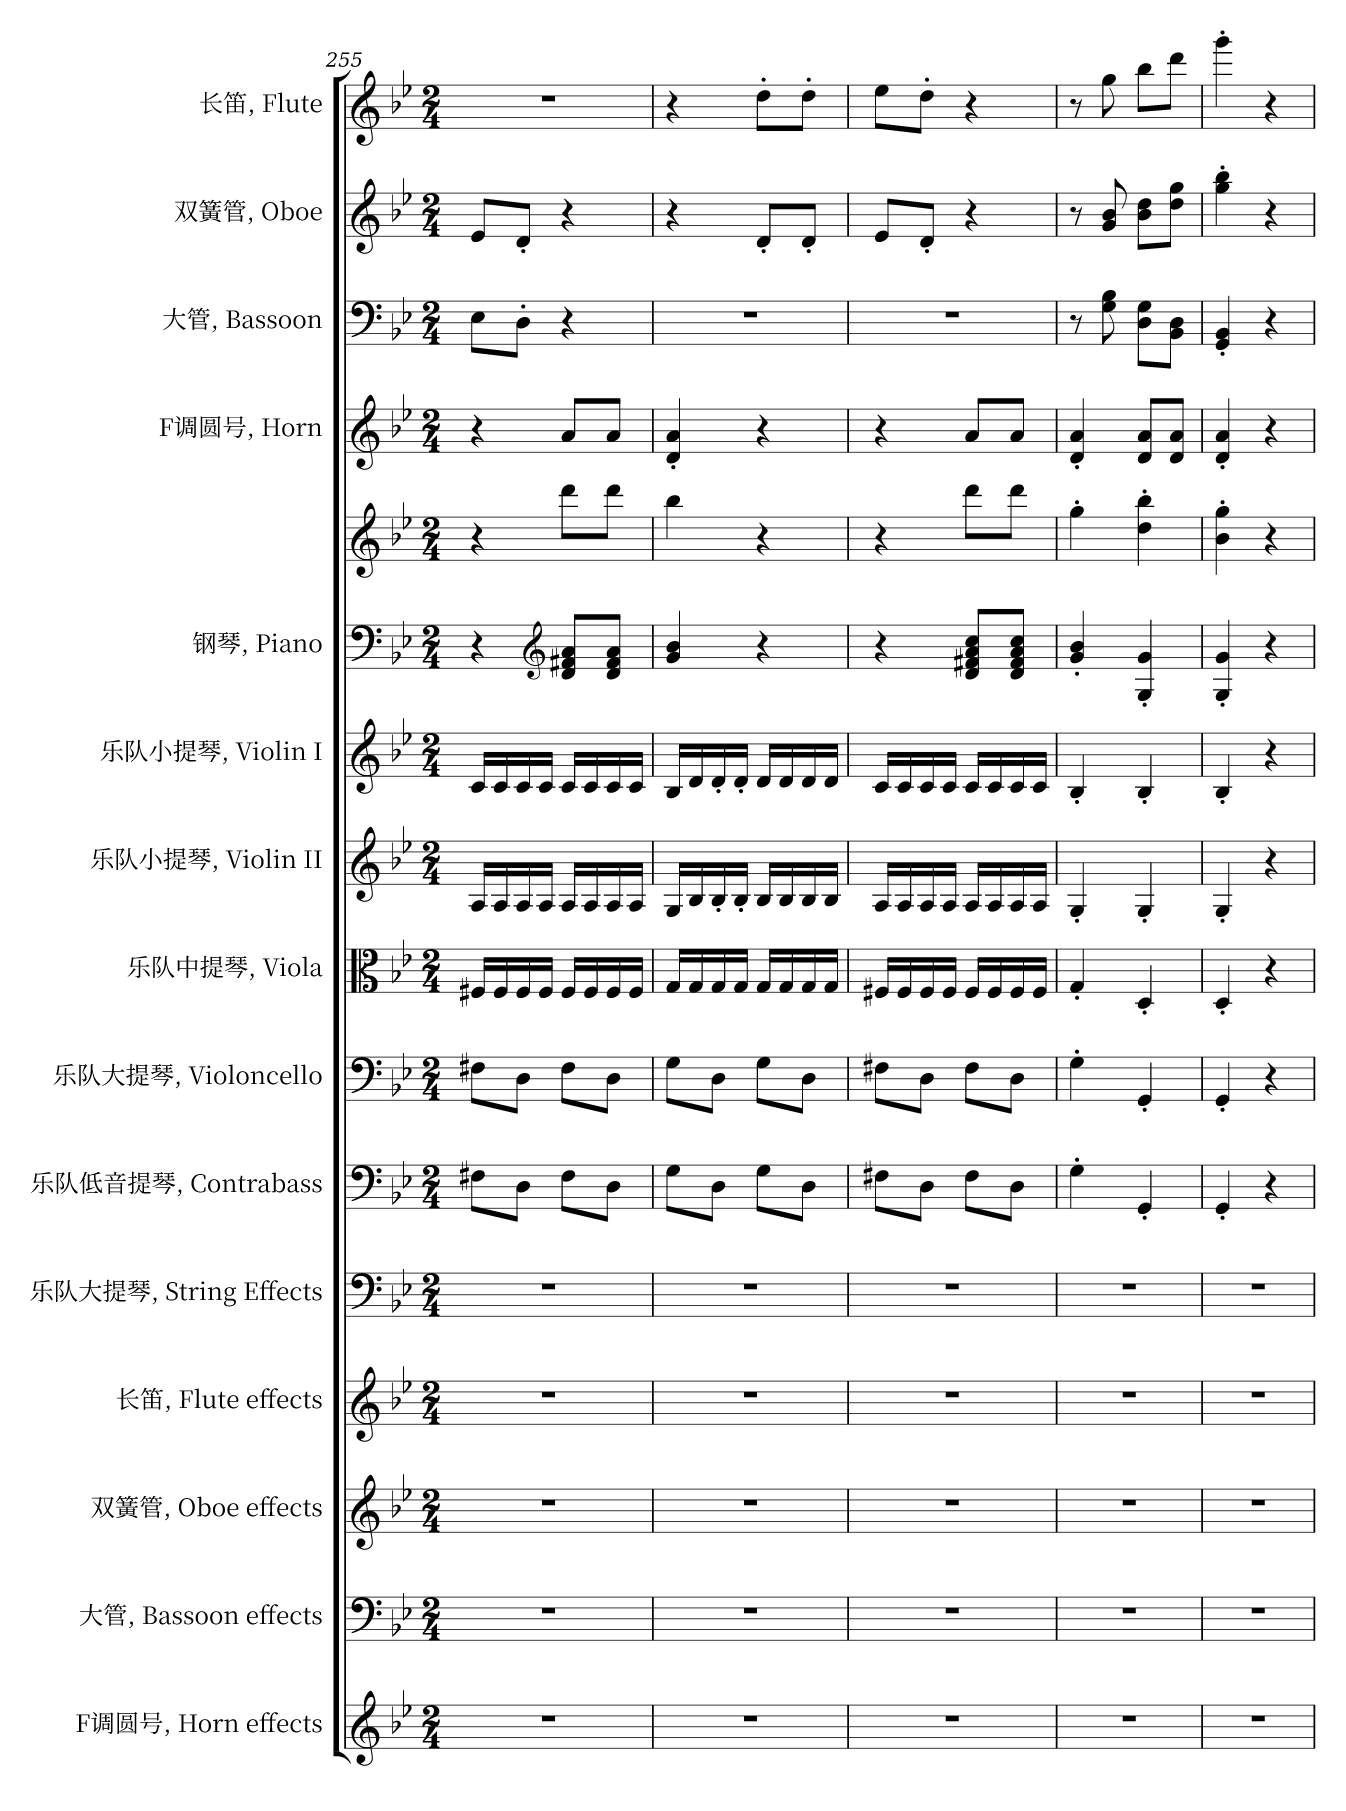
**kern	**kern	**kern	**kern	**kern	**kern	**kern	**kern	**kern	**kern	**kern	**kern	**kern	**kern	**kern	**kern
*part15	*part14	*part13	*part12	*part11	*part10	*part9	*part8	*part7	*part6	*part5	*part5	*part4	*part3	*part2	*part1
*staff16	*staff15	*staff14	*staff13	*staff12	*staff11	*staff10	*staff9	*staff8	*staff7	*staff6	*staff5	*staff4	*staff3	*staff2	*staff1
*I"F调圆号, Horn effects	*I"大管, Bassoon effects	*I"双簧管, Oboe effects	*I"长笛, Flute effects	*I"乐队大提琴, String Effects	*I"乐队低音提琴, Contrabass	*I"乐队大提琴, Violoncello	*I"乐队中提琴, Viola	*I"乐队小提琴, Violin II	*I"乐队小提琴, Violin I	*I"钢琴, Piano	*	*I"F调圆号, Horn	*I"大管, Bassoon	*I"双簧管, Oboe	*I"长笛, Flute
*I'F Hn.	*I'Bsn.	*I'Ob.	*I'Fl.	*	*I'Cbs.	*	*	*	*	*I'Pno.	*	*I'F Hn.	*I'Bsn.	*I'Ob.	*I'Fl.
!!LO:PB:g=z
*clefG2	*clefF4	*clefG2	*clefG2	*clefF4	*clefF4	*clefF4	*clefC3	*clefG2	*clefG2	*clefF4	*clefG2	*clefG2	*clefF4	*clefG2	*clefG2
*ITrd4c7	*	*	*	*	*ITrd7c12	*	*	*	*	*	*	*ITrd4c7	*	*	*
*k[b-e-a-]	*k[b-e-]	*k[b-e-]	*k[b-e-]	*k[b-e-]	*k[b-e-]	*k[b-e-]	*k[b-e-]	*k[b-e-]	*k[b-e-]	*k[b-e-]	*k[b-e-]	*k[b-e-a-]	*k[b-e-]	*k[b-e-]	*k[b-e-]
*M2/4	*M2/4	*M2/4	*M2/4	*M2/4	*M2/4	*M2/4	*M2/4	*M2/4	*M2/4	*M2/4	*M2/4	*M2/4	*M2/4	*M2/4	*M2/4
=255	=255	=255	=255	=255	=255	=255	=255	=255	=255	=255	=255	=255	=255	=255	=255
2r	2r	2r	2r	2r	8FF#X\L	8F#X\L	16F#X/LL	16A/LL	16c/LL	4r	4r	4r	8E-\L	8e-/L	2r
.	.	.	.	.	.	.	16F#/	16A/	16c/	.	.	.	.	.	.
.	.	.	.	.	8DD\J	8D\J	16F#/	16A/	16c/	.	.	.	8D'\J	8d'/J	.
.	.	.	.	.	.	.	16F#/JJ	16A/JJ	16c/JJ	.	.	.	.	.	.
*	*	*	*	*	*	*	*	*	*	*clefG2	*	*	*	*	*
.	.	.	.	.	8FF#\L	8F#\L	16F#/LL	16A/LL	16c/LL	8d/ 8f#X/ 8a/L	8ddd\L	8d/L	4r	4r	.
.	.	.	.	.	.	.	16F#/	16A/	16c/	.	.	.	.	.	.
.	.	.	.	.	8DD\J	8D\J	16F#/	16A/	16c/	8d/ 8f#/ 8a/J	8ddd\J	8d/J	.	.	.
.	.	.	.	.	.	.	16F#/JJ	16A/JJ	16c/JJ	.	.	.	.	.	.
=256	=256	=256	=256	=256	=256	=256	=256	=256	=256	=256	=256	=256	=256	=256	=256
2r	2r	2r	2r	2r	8GG\L	8G\L	16G/LL	16G/LL	16B-/LL	4g/ 4b-/	4bb-\	4G/' 4d/'	2r	4r	4r
.	.	.	.	.	.	.	16G/	16B-/	16d/	.	.	.	.	.	.
.	.	.	.	.	8DD\J	8D\J	16G/	16B-'/	16d'/	.	.	.	.	.	.
.	.	.	.	.	.	.	16G/JJ	16B-'/JJ	16d'/JJ	.	.	.	.	.	.
.	.	.	.	.	8GG\L	8G\L	16G/LL	16B-/LL	16d/LL	4r	4r	4r	.	8d'/L	8dd'\L
.	.	.	.	.	.	.	16G/	16B-/	16d/	.	.	.	.	.	.
.	.	.	.	.	8DD\J	8D\J	16G/	16B-/	16d/	.	.	.	.	8d'/J	8dd'\J
.	.	.	.	.	.	.	16G/JJ	16B-/JJ	16d/JJ	.	.	.	.	.	.
=257	=257	=257	=257	=257	=257	=257	=257	=257	=257	=257	=257	=257	=257	=257	=257
2r	2r	2r	2r	2r	8FF#X\L	8F#X\L	16F#X/LL	16A/LL	16c/LL	4r	4r	4r	2r	8e-/L	8ee-\L
.	.	.	.	.	.	.	16F#/	16A/	16c/	.	.	.	.	.	.
.	.	.	.	.	8DD\J	8D\J	16F#/	16A/	16c/	.	.	.	.	8d'/J	8dd'\J
.	.	.	.	.	.	.	16F#/JJ	16A/JJ	16c/JJ	.	.	.	.	.	.
.	.	.	.	.	8FF#\L	8F#\L	16F#/LL	16A/LL	16c/LL	8d/ 8f#X/ 8a/ 8cc/L	8ddd\L	8d/L	.	4r	4r
.	.	.	.	.	.	.	16F#/	16A/	16c/	.	.	.	.	.	.
.	.	.	.	.	8DD\J	8D\J	16F#/	16A/	16c/	8d/ 8f#/ 8a/ 8cc/J	8ddd\J	8d/J	.	.	.
.	.	.	.	.	.	.	16F#/JJ	16A/JJ	16c/JJ	.	.	.	.	.	.
=258	=258	=258	=258	=258	=258	=258	=258	=258	=258	=258	=258	=258	=258	=258	=258
*	*	*	*	*	*	*	*	*	*	*	*	*	*	*	*MM45
2r	2r	2r	2r	2r	4GG'\	4G'\	4G'/	4G'/	4B-'/	4g/' 4b-/'	4gg'\	4G/' 4d/'	8r	8r	8r
.	.	.	.	.	.	.	.	.	.	.	.	.	8G\ 8B-\	8g/ 8b-/	8gg\
.	.	.	.	.	4GGG'/	4GG'/	4D'/	4G'/	4B-'/	4G/' 4g/'	4dd\' 4bb-\'	8G/ 8d/L	8D\ 8G\L	8b-\ 8dd\L	8bb-\L
*	*	*	*	*	*	*	*	*	*	*	*	*	*	*	*MM42
.	.	.	.	.	.	.	.	.	.	.	.	8G/ 8d/J	8BB-\ 8D\J	8dd\ 8gg\J	8ddd\J
!!LO:PB:g=z
=259	=259	=259	=259	=259	=259	=259	=259	=259	=259	=259	=259	=259	=259	=259	=259
2r	2r	2r	2r	2r	4GGG'/	4GG'/	4D'/	4G'/	4B-'/	4G/' 4g/'	4b-\' 4gg\'	4G/' 4d/'	4GG/' 4BB-/'	4gg\' 4bb-\'	4ggg'\
.	.	.	.	.	4r	4r	4r	4r	4r	4r	4r	4r	4r	4r	4r
=	=	=	=	=	=	=	=	=	=	=	=	=	=	=	=
*-	*-	*-	*-	*-	*-	*-	*-	*-	*-	*-	*-	*-	*-	*-	*-
